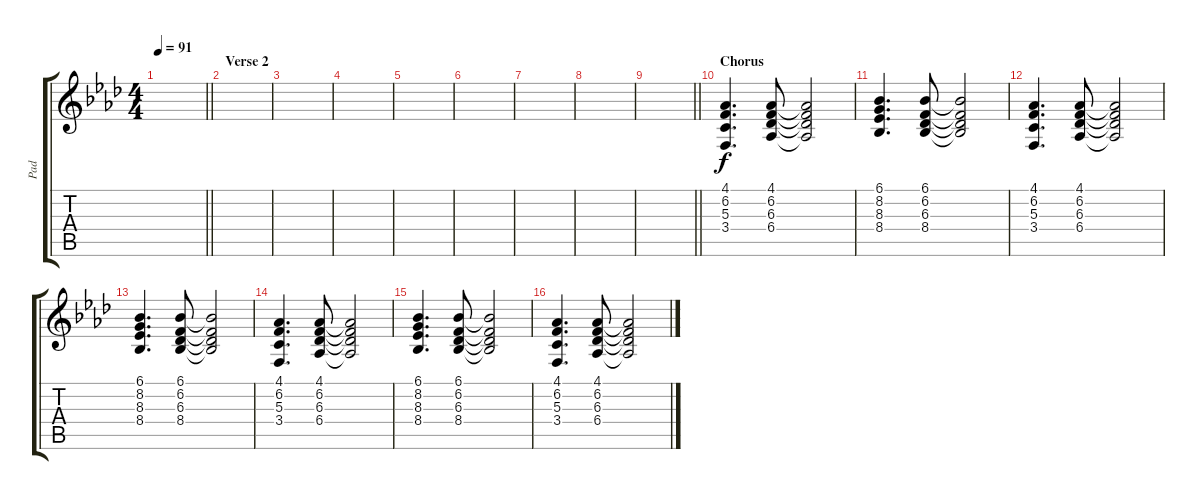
\track ("Pad" "Pad") {instrument pad3polysynth}
\staff {score tabs}
\tuning (E4 B3 G3 D3 A2 E2) {hide}
\ts (4 4)
\tempo 91
\clef g2
\barLineRight lightlight
\ks fminor
|
\section ("" "Verse 2")
|
|
|
|
|
|
|
\barLineRight lightlight
|
\section ("" "Chorus")
(4.1 6.2 5.3 3.4).4{d volume 11} (4.1 6.2 6.3 6.4).8 (4.1{t} 6.2{t} 6.3{t} 6.4{t}).2 |
(6.1 8.2 8.3 8.4).4{d} (6.1 6.2 6.3 8.4).8 (6.1{t} 6.2{t} 6.3{t} 8.4{t}).2 |
(4.1 6.2 5.3 3.4).4{d} (4.1 6.2 6.3 6.4).8 (4.1{t} 6.2{t} 6.3{t} 6.4{t}).2 |
(6.1 8.2 8.3 8.4).4{d} (6.1 6.2 6.3 8.4).8 (6.1{t} 6.2{t} 6.3{t} 8.4{t}).2 |
(4.1 6.2 5.3 3.4).4{d} (4.1 6.2 6.3 6.4).8 (4.1{t} 6.2{t} 6.3{t} 6.4{t}).2 |
(6.1 8.2 8.3 8.4).4{d} (6.1 6.2 6.3 8.4).8 (6.1{t} 6.2{t} 6.3{t} 8.4{t}).2 |
(4.1 6.2 5.3 3.4).4{d} (4.1 6.2 6.3 6.4).8 (4.1{t} 6.2{t} 6.3{t} 6.4{t}).2
